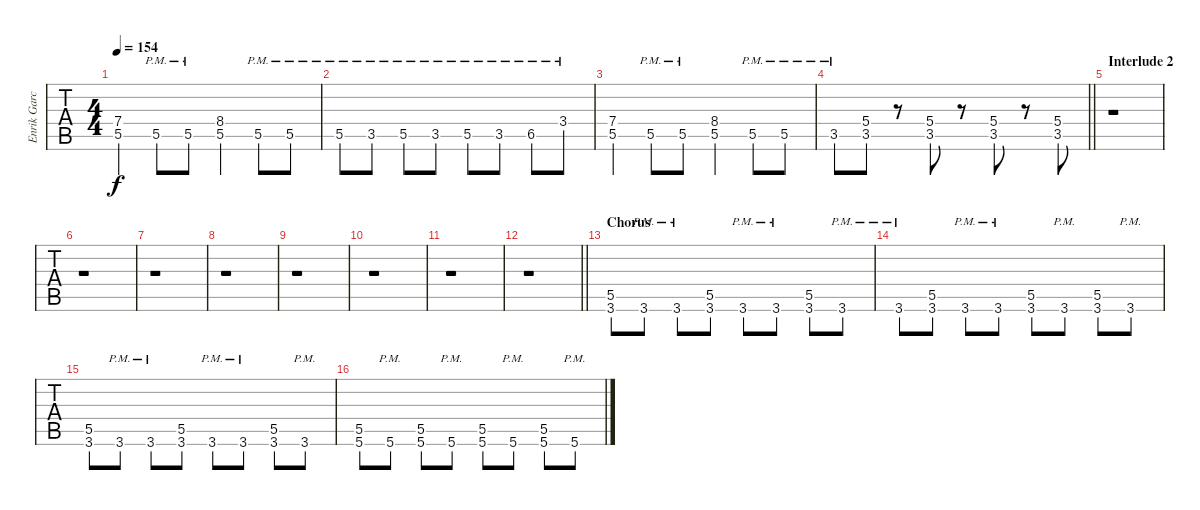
\track ("Enrik García - Rythm Guitar" "Enrik Garc") {instrument distortionguitar}
\staff {tabs}
\tuning (Eb4 Bb3 Gb3 Db3 Ab2 Eb2) {hide}
\ts (4 4)
\tempo 154
\clef g2
\ks c
(7.4 5.5).4{dy f} 5.5{pm}.8 5.5{pm}.8 (8.4 5.5).4 5.5{pm}.8 5.5{pm}.8 |
5.5{pm}.8 3.5{pm}.8 5.5{pm}.8 3.5{pm}.8 5.5{pm}.8 3.5{pm}.8 6.5{pm}.8 3.4{pm}.8 |
(7.4 5.5).4 5.5{pm}.8 5.5{pm}.8 (8.4 5.5).4 5.5{pm}.8 5.5{pm}.8 |
\barLineRight lightlight
3.5{pm}.8 (5.4 3.5).8 r.8 (5.4 3.5).8 r.8 (5.4 3.5).8 r.8 (5.4 3.5).8 |
\section ("" "Interlude 2")
r.1 |
r.1 |
r.1 |
r.1 |
r.1 |
r.1 |
r.1 |
\barLineRight lightlight
r.1 |
\section ("" "Chorus")
(5.5 3.6).8 3.6{pm}.8 3.6{pm}.8 (5.5 3.6).8 3.6{pm}.8 3.6{pm}.8 (5.5 3.6).8 3.6{pm}.8 |
3.6{pm}.8 (5.5 3.6).8 3.6{pm}.8 3.6{pm}.8 (5.5 3.6).8 3.6{pm}.8 (5.5 3.6).8 3.6{pm}.8 |
(5.5 3.6).8 3.6{pm}.8 3.6{pm}.8 (5.5 3.6).8 3.6{pm}.8 3.6{pm}.8 (5.5 3.6).8 3.6{pm}.8 |
(5.5 5.6).8 5.6{pm}.8 (5.5 5.6).8 5.6{pm}.8 (5.5 5.6).8 5.6{pm}.8 (5.5 5.6).8 5.6{pm}.8
